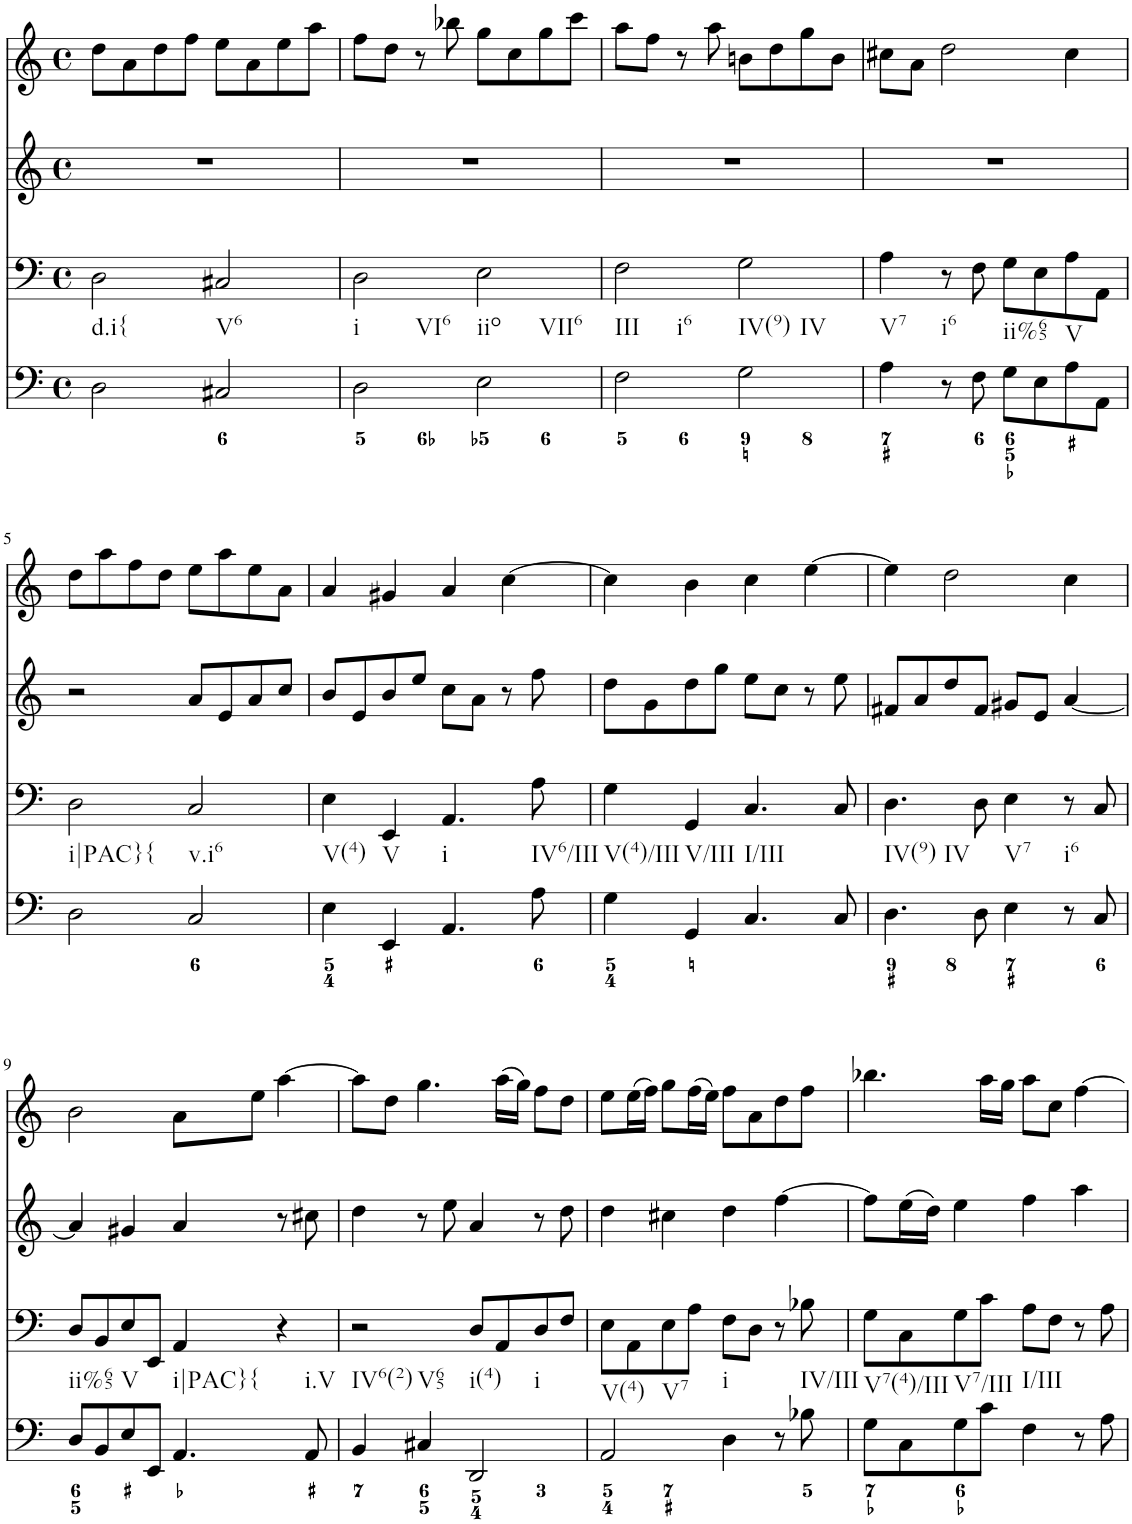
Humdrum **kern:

**kern	**kern	**kern	**kern
*part4	*part3	*part2	*part1
*staff4	*staff3	*staff2	*staff1
*I"Piano	*I"Piano	*I"Piano	*I"Piano
*I'Pno	*I'Pno	*I'Pno	*I'Pno
*clefF4	*clefF4	*clefG2	*clefG2
*k[]	*k[]	*k[]	*k[]
*M4/4	*M4/4	*M4/4	*M4/4
*met(c)	*met(c)	*met(c)	*met(c)
=1	=1	=1	=1
!	!LO:TX:b:t=d.i{	!	!
2D\	2D\	1r	8dd\L
.	.	.	8a\
.	.	.	8dd\
.	.	.	8ff\J
!	!LO:TX:b:t=V6	!	!
2C#X/	2C#X/	.	8ee\L
.	.	.	8a\
.	.	.	8ee\
.	.	.	8aa\J
=2	=2	=2	=2
!	!LO:TX:b:t=i	!	!
!	!LO:TX:b:t=VI6	!	!
2D\	2D\	1r	8ff\L
.	.	.	8dd\J
.	.	.	8r
.	.	.	8bb-X\
!	!LO:TX:b:t=iio	!	!
!	!LO:TX:b:t=VII6	!	!
2E\	2E\	.	8gg\L
.	.	.	8cc\
.	.	.	8gg\
.	.	.	8ccc\J
=3	=3	=3	=3
!	!LO:TX:b:t=III	!	!
!	!LO:TX:b:t=i6	!	!
2F\	2F\	1r	8aa\L
.	.	.	8ff\J
.	.	.	8r
.	.	.	8aa\
!	!LO:TX:b:t=IV(9)	!	!
!	!LO:TX:b:t=IV	!	!
2G\	2G\	.	8bn\L
.	.	.	8dd\
.	.	.	8gg\
.	.	.	8b\J
=4	=4	=4	=4
!	!LO:TX:b:t=V7	!	!
4A\	4A\	1r	8cc#X\L
.	.	.	8a\J
!	!LO:TX:b:t=i6	!	!
8r	8r	.	2dd\
8F\	8F\	.	.
!	!LO:TX:b:t=ii%65	!	!
8G\L	8G\L	.	.
8E\	8E\	.	.
!	!LO:TX:b:t=V	!	!
8A\	8A\	.	4cc#\
8AA\J	8AA\J	.	.
!!LO:LB:g=z
=5	=5	=5	=5
!	!LO:TX:b:t=i|PAC}{	!	!
2D\	2D\	2r	8dd\L
.	.	.	8aa\
.	.	.	8ff\
.	.	.	8dd\J
!	!LO:TX:b:t=v.i6	!	!
2C/	2C/	8a/L	8ee\L
.	.	8e/	8aa\
.	.	8a/	8ee\
.	.	8cc/J	8a\J
=6	=6	=6	=6
!	!LO:TX:b:t=V(4)	!	!
4E\	4E\	8b/L	4a/
.	.	8e/	.
!	!LO:TX:b:t=V	!	!
4EE/	4EE/	8b/	4g#X/
.	.	8ee/J	.
!	!LO:TX:b:t=i	!	!
4.AA/	4.AA/	8cc\L	4a/
.	.	8a\J	.
.	.	8r	[4cc\
!	!LO:TX:b:t=IV6/III	!	!
8A\	8A\	8ff\	.
=7	=7	=7	=7
!	!LO:TX:b:t=V(4)/III	!	!
4G\	4G\	8dd\L	4cc\]
.	.	8g\	.
!	!LO:TX:b:t=V/III	!	!
4GG/	4GG/	8dd\	4b\
.	.	8gg\J	.
!	!LO:TX:b:t=I/III	!	!
4.C/	4.C/	8ee\L	4cc\
.	.	8cc\J	.
.	.	8r	[4ee\
8C/	8C/	8ee\	.
=8	=8	=8	=8
!	!LO:TX:b:t=IV(9)	!	!
!	!LO:TX:b:t=IV	!	!
4.D\	4.D\	8f#X/L	4ee\]
.	.	8a/	.
.	.	8dd/	2dd\
8D\	8D\	8f#/J	.
!	!LO:TX:b:t=V7	!	!
4E\	4E\	8g#X/L	.
.	.	8e/J	.
!	!LO:TX:b:t=i6	!	!
8r	8r	[4a/	4cc\
8C/	8C/	.	.
!!LO:LB:g=z
=9	=9	=9	=9
!	!LO:TX:b:t=ii%65	!	!
8D/L	8D/L	4a/]	2b\
8BB/	8BB/	.	.
!	!LO:TX:b:t=V	!	!
8E/	8E/	4g#X/	.
8EE/J	8EE/J	.	.
!	!LO:TX:b:t=i|PAC}	!	!
!	!LO:TX:b:t={	!	!
4.AA/	4AA/	4a/	8a\L
.	.	.	8ee\J
!	!LO:TX:b:t=i.V	!	!
.	4r	8r	[4aa\
8AA/	.	8cc#X\	.
=10	=10	=10	=10
!	!LO:TX:b:t=IV6(2)	!	!
!	!LO:TX:b:t=V65	!	!
4BB/	2r	4dd\	8aa\L]
.	.	.	8dd\J
4C#X/	.	8r	4.gg\
.	.	8ee\	.
!	!LO:TX:b:t=i(4)	!	!
2DD/	8D/L	4a/	.
.	8AA/	.	(16aa\LL
.	.	.	16gg\JJ)
!	!LO:TX:b:t=i	!	!
.	8D/	8r	8ff\L
.	8F/J	8dd\	8dd\J
=11	=11	=11	=11
!	!LO:TX:b:t=V(4)	!	!
2AA/	8E\L	4dd\	8ee\L
.	8AA\	.	(16ee\L
.	.	.	16ff\JJ)
!	!LO:TX:b:t=V7	!	!
.	8E\	4cc#X\	8gg\L
.	8A\J	.	(16ff\L
.	.	.	16ee\JJ)
!	!LO:TX:b:t=i	!	!
4D\	8F\L	4dd\	8ff\L
.	8D\J	.	8a\
8r	8r	[4ff\	8dd\
!	!LO:TX:b:t=IV/III	!	!
8B-X\	8B-X\	.	8ff\J
=12	=12	=12	=12
!	!LO:TX:b:t=V7(4)/III	!	!
8G\L	8G\L	8ff\L]	4.bb-X\
8C\	8C\	(16ee\L	.
.	.	16dd\JJ)	.
!	!LO:TX:b:t=V7/III	!	!
8G\	8G\	4ee\	.
8c\J	8c\J	.	16aa\LL
.	.	.	16gg\JJ
!	!LO:TX:b:t=I/III	!	!
4F\	8A\L	4ff\	8aa\L
.	8F\J	.	8cc\J
8r	8r	4aa\	[4ff\
8A\	8A\	.	.
=	=	=	=
*-	*-	*-	*-
